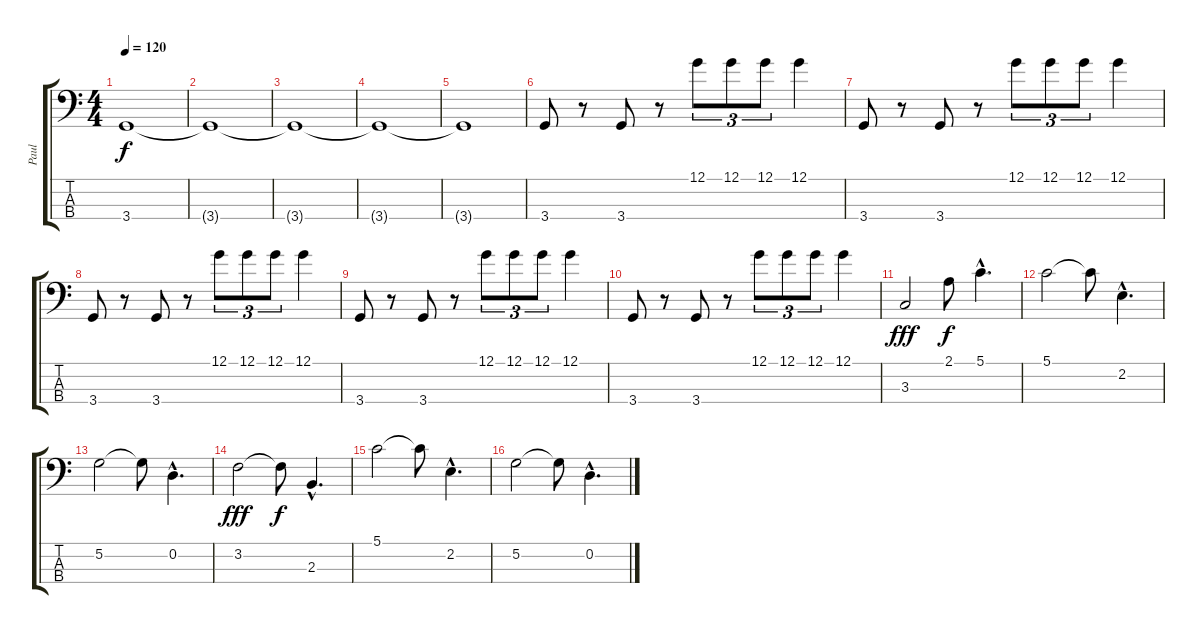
\track ("Paul" "Paul") {instrument electricbassfinger}
\staff {score tabs}
\tuning (G2 D2 A1 E1) {hide}
\ts (4 4)
\tempo 120
\clef f4
\ks c
3.4.1{dy f} |
3.4{t}.1 |
3.4{t}.1 |
3.4{t}.1 |
3.4{t}.1 |
3.4.8 r.8 3.4.8 r.8 12.1.8{tu (3 2)} 12.1.8{tu (3 2)} 12.1.8{tu (3 2)} 12.1.4 |
3.4.8 r.8 3.4.8 r.8 12.1.8{tu (3 2)} 12.1.8{tu (3 2)} 12.1.8{tu (3 2)} 12.1.4 |
3.4.8 r.8 3.4.8 r.8 12.1.8{tu (3 2)} 12.1.8{tu (3 2)} 12.1.8{tu (3 2)} 12.1.4 |
3.4.8 r.8 3.4.8 r.8 12.1.8{tu (3 2)} 12.1.8{tu (3 2)} 12.1.8{tu (3 2)} 12.1.4 |
3.4.8 r.8 3.4.8 r.8 12.1.8{tu (3 2)} 12.1.8{tu (3 2)} 12.1.8{tu (3 2)} 12.1.4 |
3.3.2{dy fff} 2.1.8{dy f} 5.1{hac}.4{d} |
5.1.2 5.1{t}.8 2.2{hac}.4{d} |
5.2.2 5.2{t}.8 0.2{hac}.4{d} |
3.2.2{dy fff} 3.2{t}.8{dy f} 2.3{hac}.4{d} |
5.1.2 5.1{t}.8 2.2{hac}.4{d} |
5.2.2 5.2{t}.8 0.2{hac}.4{d}
